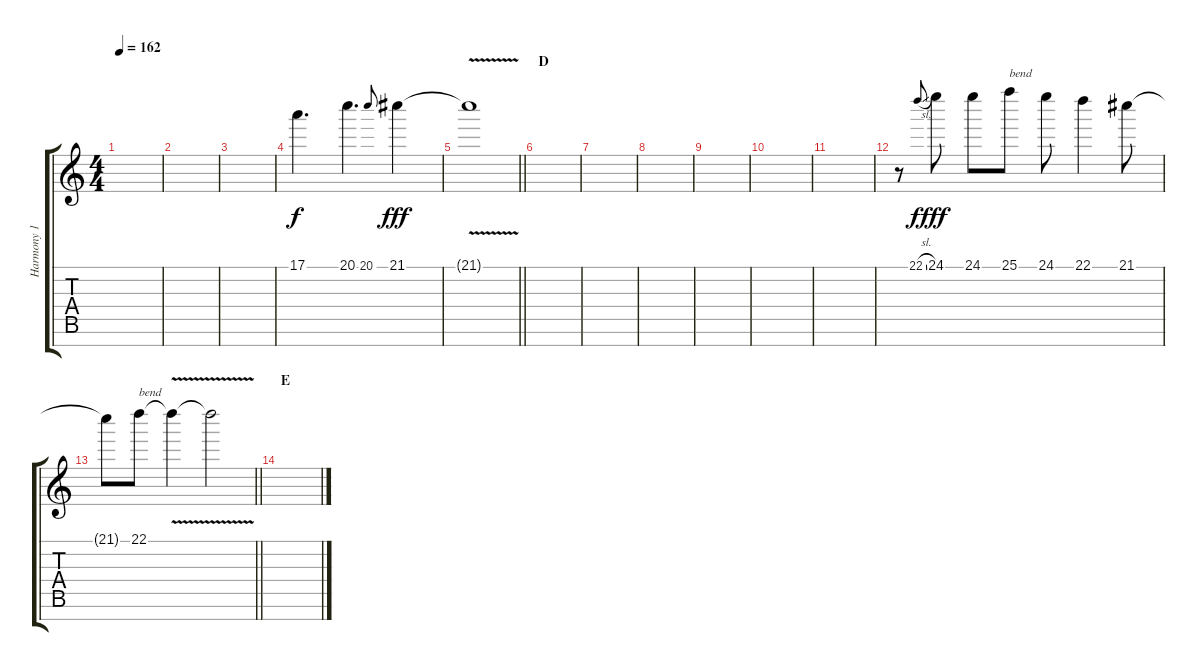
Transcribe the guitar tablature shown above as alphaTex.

\track ("Harmony 1" "Harmony 1") {instrument distortionguitar}
\staff {score tabs}
\tuning (E4 B3 G3 D3 A2 E2 B1) {hide}
\ts (4 4)
\tempo 162
\clef g2
\ks c
|
|
|
17.1.4{d} 20.1.4{d} 20.1.8{gr onbeat dy f} 21.1.4{dy fff} |
\barLineRight lightlight
21.1{v t}.1 |
\section ("" "D")
|
|
|
|
|
|
r.8 22.1{sl}.8{gr onbeat dy f} 24.1.8{dy fff} 24.1.8 25.1.8{txt "bend"} 24.1.8 22.1.4 21.1.8 |
\barLineRight lightlight
21.1{t}.8 22.1.8{txt "bend"} 22.1{v t}.4 22.1{t}.2 |
\section ("" "E")
